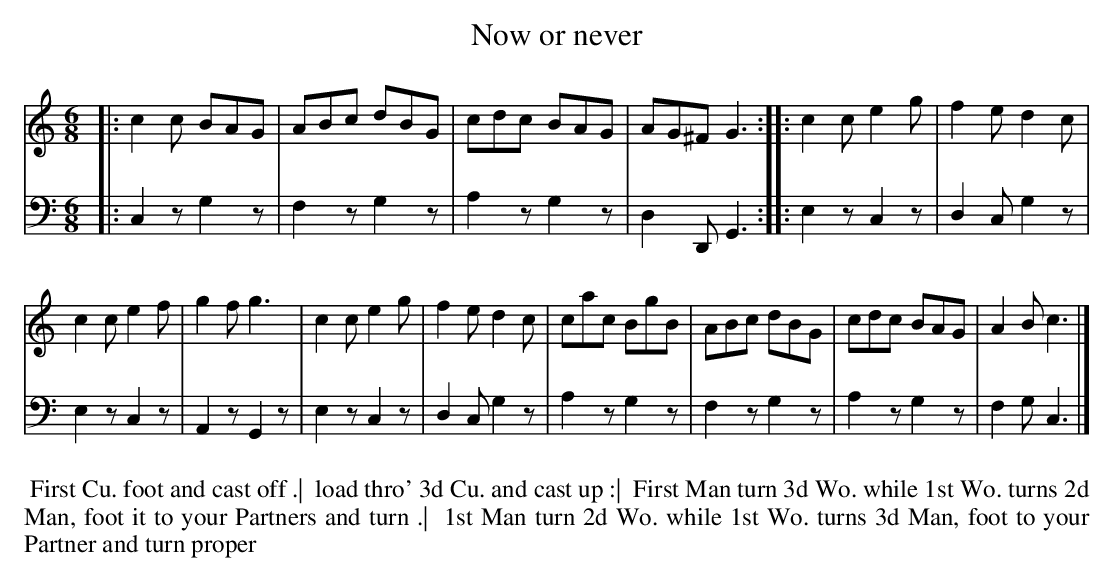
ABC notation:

X:1
T: Now or never
M: 6/8
L: 1/8
K: C
V: 1
|: c2c BAG | ABc dBG | cdc BAG | AG^F G3 :: c2c e2g | f2e d2c |
   c2c e2f | g2f g3 | c2c e2g | f2e d2c | cac BgB | ABc dBG | cdc BAG | A2B c3 |]
V: 2 clef=bass middle=d
|: c2z g2z | f2z g2z | a2z g2z | d2D G3 :: e2z c2z | d2c g2z |
   e2z c2z | A2z G2z | e2z c2z | d2c g2z | a2z g2z | f2z g2z | a2z g2z | f2g c3 |]
